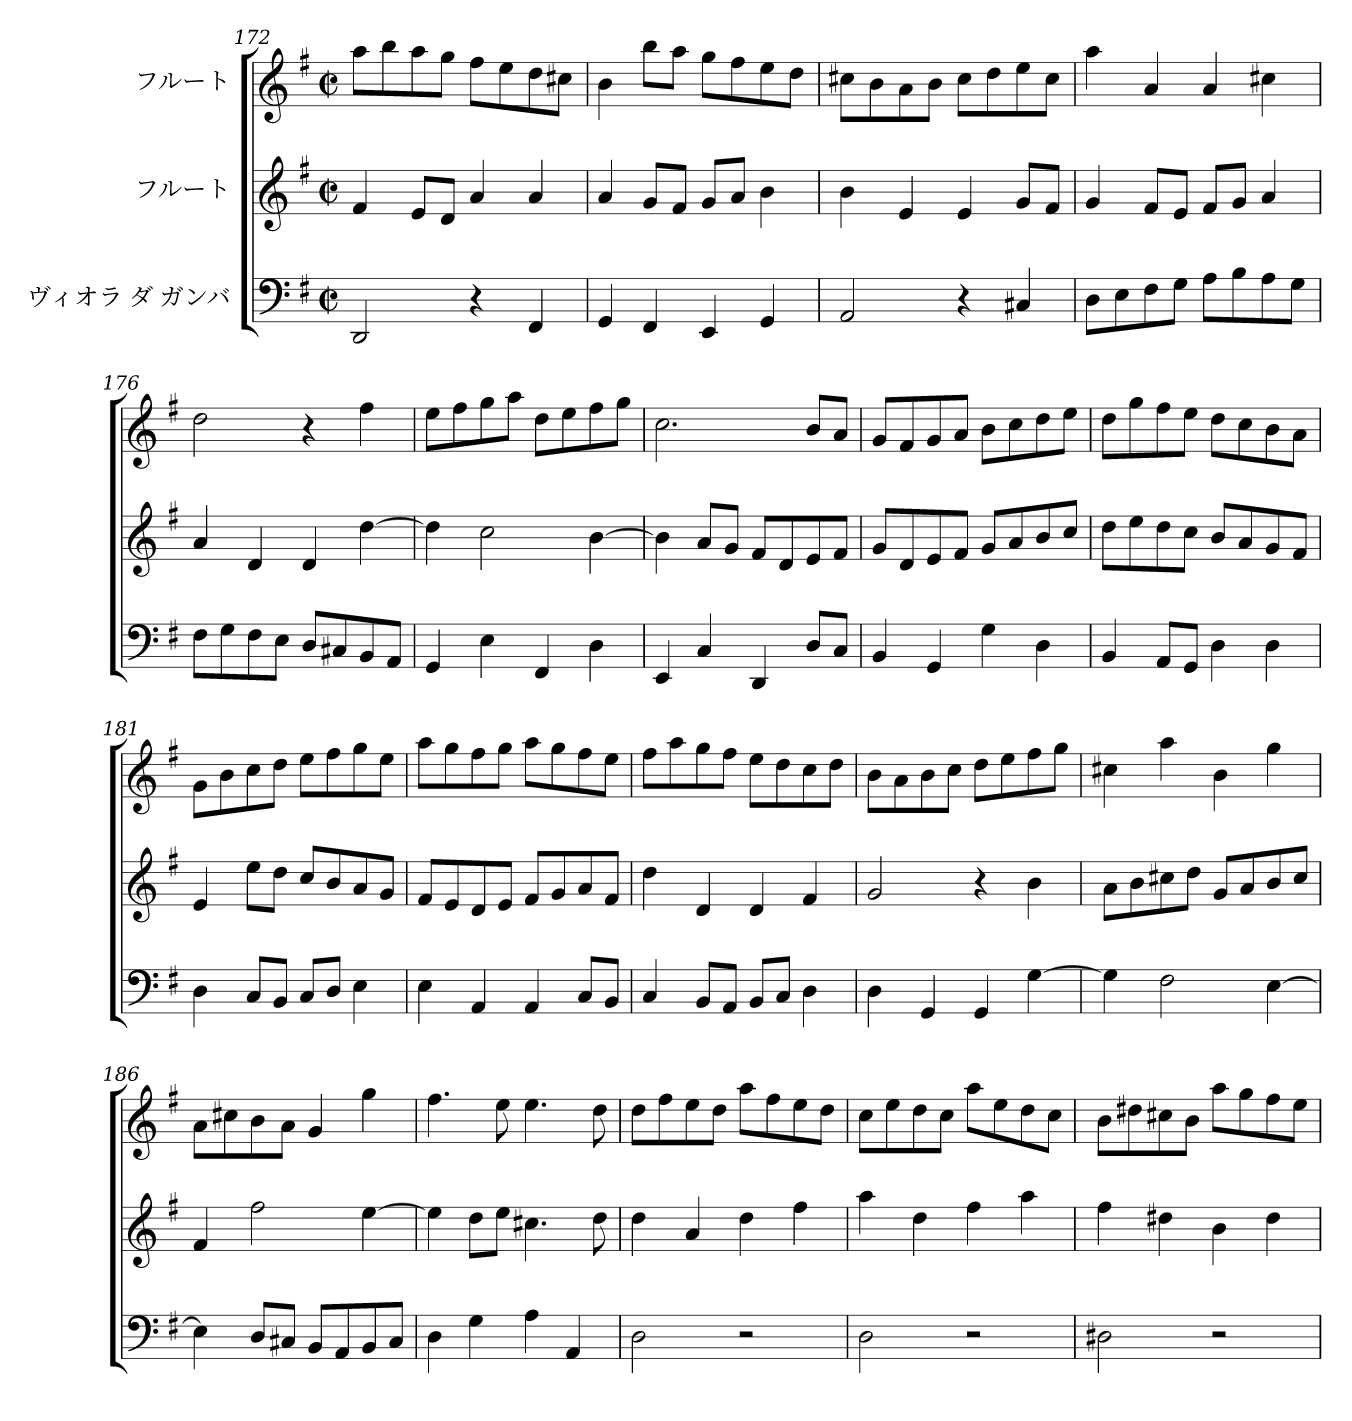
**kern	**kern	**kern
*part3	*part2	*part1
*staff3	*staff2	*staff1
*I"ヴィオラ ダ ガンバ	*I"フルート	*I"フルート
*clefF4	*clefG2	*clefG2
*k[f#]	*k[f#]	*k[f#]
*M2/2	*M2/2	*M2/2
*met(c|)	*met(c|)	*met(c|)
=172	=172	=172
2DD/	4f#/	8aa\L
.	.	8bb\
.	8e/L	8aa\
.	8d/J	8gg\J
4r	4a/	8ff#\L
.	.	8ee\
4FF#/	4a/	8dd\
.	.	8cc#X\J
=173	=173	=173
4GG/	4a/	4b\
4FF#/	8g/L	8bb\L
.	8f#/J	8aa\J
4EE/	8g/L	8gg\L
.	8a/J	8ff#\
4GG/	4b\	8ee\
.	.	8dd\J
=174	=174	=174
2AA/	4b\	8cc#X\L
.	.	8b\
.	4e/	8a\
.	.	8b\J
4r	4e/	8cc#\L
.	.	8dd\
4C#X/	8g/L	8ee\
.	8f#/J	8cc#\J
!!LO:LB:g=z
=175	=175	=175
8D\L	4g/	4aa\
8E\	.	.
8F#\	8f#/L	4a/
8G\J	8e/J	.
8A\L	8f#/L	4a/
8B\	8g/J	.
8A\	4a/	4cc#X\
8G\J	.	.
=176	=176	=176
8F#\L	4a/	2dd\
8G\	.	.
8F#\	4d/	.
8E\J	.	.
8D/L	4d/	4r
8C#X/	.	.
8BB/	[4dd\	4ff#\
8AA/J	.	.
=177	=177	=177
4GG/	4dd\]	8ee\L
.	.	8ff#\
4E\	2cc\	8gg\
.	.	8aa\J
4FF#/	.	8dd\L
.	.	8ee\
4D\	[4b\	8ff#\
.	.	8gg\J
=178	=178	=178
4EE/	4b\]	2.cc\
4C/	8a/L	.
.	8g/J	.
4DD/	8f#/L	.
.	8d/	.
8D/L	8e/	8b/L
8C/J	8f#/J	8a/J
=179	=179	=179
4BB/	8g/L	8g/L
.	8d/	8f#/
4GG/	8e/	8g/
.	8f#/J	8a/J
4G\	8g/L	8b\L
.	8a/	8cc\
4D\	8b/	8dd\
.	8cc/J	8ee\J
!!LO:LB:g=z
=180	=180	=180
4BB/	8dd\L	8dd\L
.	8ee\	8gg\
8AA/L	8dd\	8ff#\
8GG/J	8cc\J	8ee\J
4D\	8b/L	8dd\L
.	8a/	8cc\
4D\	8g/	8b\
.	8f#/J	8a\J
=181	=181	=181
4D\	4e/	8g\L
.	.	8b\
8C/L	8ee\L	8cc\
8BB/J	8dd\J	8dd\J
8C/L	8cc/L	8ee\L
8D/J	8b/	8ff#\
4E\	8a/	8gg\
.	8g/J	8ee\J
=182	=182	=182
4E\	8f#/L	8aa\L
.	8e/	8gg\
4AA/	8d/	8ff#\
.	8e/J	8gg\J
4AA/	8f#/L	8aa\L
.	8g/	8gg\
8C/L	8a/	8ff#\
8BB/J	8f#/J	8ee\J
=183	=183	=183
4C/	4dd\	8ff#\L
.	.	8aa\
8BB/L	4d/	8gg\
8AA/J	.	8ff#\J
8BB/L	4d/	8ee\L
8C/J	.	8dd\
4D\	4f#/	8cc\
.	.	8dd\J
=184	=184	=184
4D\	2g/	8b\L
.	.	8a\
4GG/	.	8b\
.	.	8cc\J
4GG/	4r	8dd\L
.	.	8ee\
[4G\	4b\	8ff#\
.	.	8gg\J
!!LO:PB:g=z
=185	=185	=185
4G\]	8a\L	4cc#X\
.	8b\	.
2F#\	8cc#X\	4aa\
.	8dd\J	.
.	8g/L	4b\
.	8a/	.
[4E\	8b/	4gg\
.	8cc#/J	.
=186	=186	=186
4E\]	4f#/	8a\L
.	.	8cc#X\
8D/L	2ff#\	8b\
8C#X/J	.	8a\J
8BB/L	.	4g/
8AA/	.	.
8BB/	[4ee\	4gg\
8C#/J	.	.
=187	=187	=187
4D\	4ee\]	4.ff#\
4G\	8dd\L	.
.	8ee\J	8ee\
4A\	4.cc#X\	4.ee\
4AA/	.	.
.	8dd\	8dd\
=188	=188	=188
2D\	4dd\	8dd\L
.	.	8ff#\
.	4a/	8ee\
.	.	8dd\J
2r	4dd\	8aa\L
.	.	8ff#\
.	4ff#\	8ee\
.	.	8dd\J
=189	=189	=189
2D\	4aa\	8cc\L
.	.	8ee\
.	4dd\	8dd\
.	.	8cc\J
2r	4ff#\	8aa\L
.	.	8ee\
.	4aa\	8dd\
.	.	8cc\J
!!LO:LB:g=z
=190	=190	=190
2D#X\	4ff#\	8b\L
.	.	8dd#X\
.	4dd#X\	8cc#X\
.	.	8b\J
2r	4b\	8aa\L
.	.	8gg\
.	4dd#\	8ff#\
.	.	8ee\J
=	=	=
*-	*-	*-
